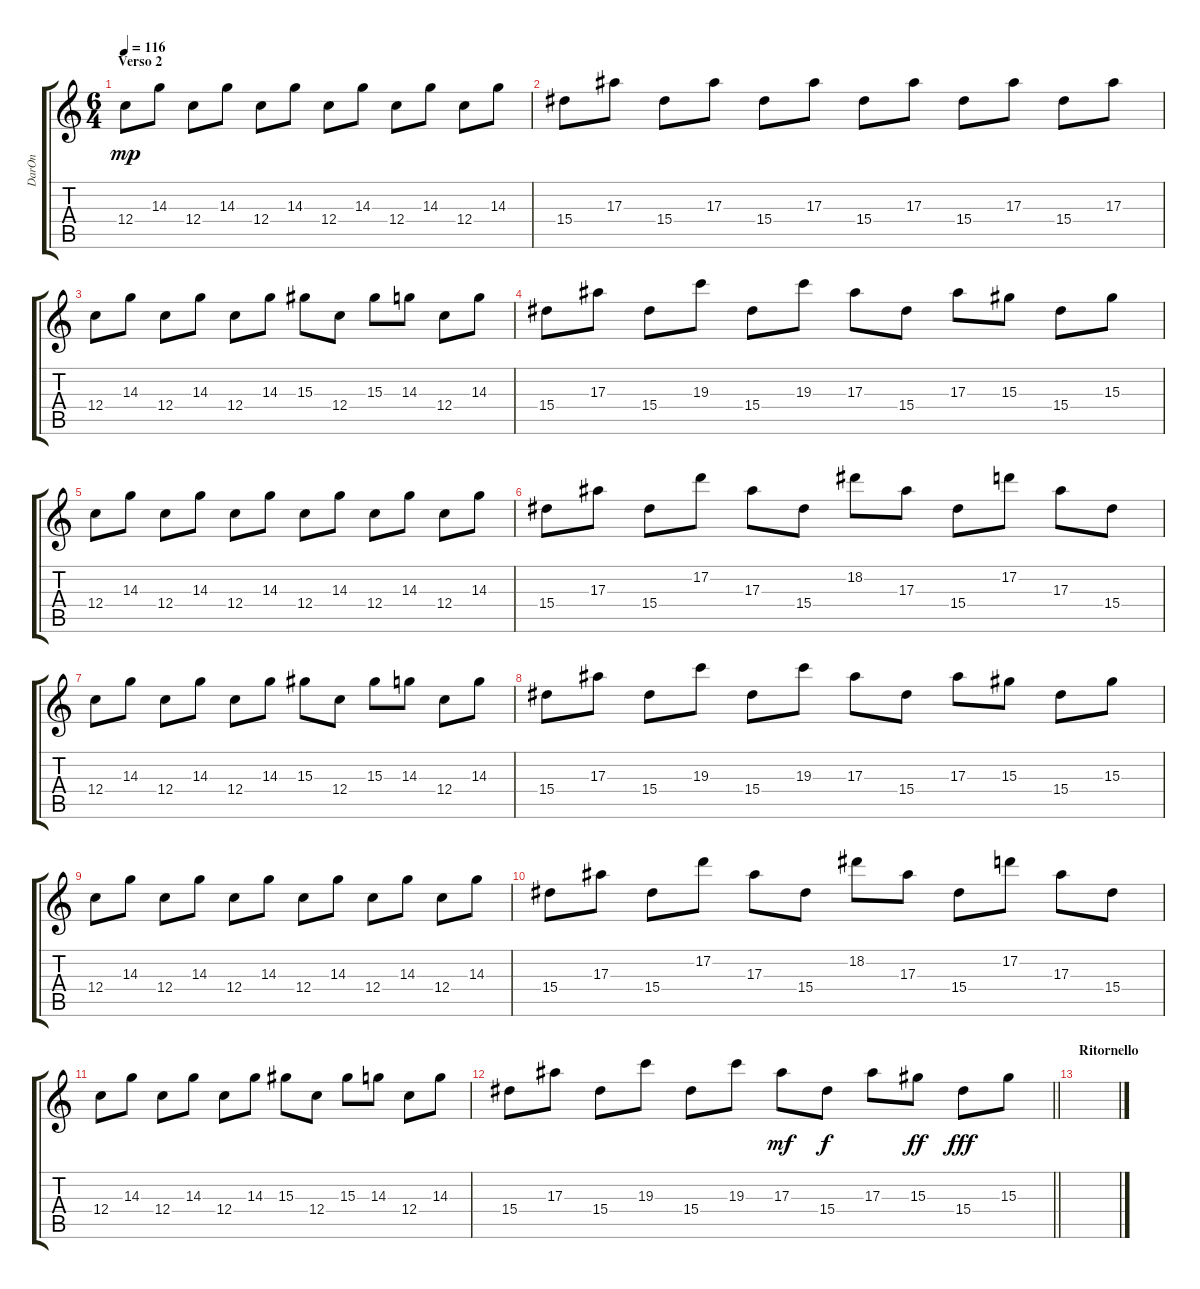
\track ("DarOn" "DarOn") {instrument electricguitarmuted}
\staff {score tabs}
\tuning (D4 A3 F3 C3 G2 C2) {hide}
\ts (6 4)
\section ("" "Verso 2")
\tempo 116
\clef g2
\ks c
12.4.8{dy mp} 14.3.8 12.4.8 14.3.8 12.4.8 14.3.8 12.4.8 14.3.8 12.4.8 14.3.8 12.4.8 14.3.8 |
15.4.8 17.3.8 15.4.8 17.3.8 15.4.8 17.3.8 15.4.8 17.3.8 15.4.8 17.3.8 15.4.8 17.3.8 |
12.4.8 14.3.8 12.4.8 14.3.8 12.4.8 14.3.8 15.3.8 12.4.8 15.3.8 14.3.8 12.4.8 14.3.8 |
15.4.8 17.3.8 15.4.8 19.3.8 15.4.8 19.3.8 17.3.8 15.4.8 17.3.8 15.3.8 15.4.8 15.3.8 |
12.4.8 14.3.8 12.4.8 14.3.8 12.4.8 14.3.8 12.4.8 14.3.8 12.4.8 14.3.8 12.4.8 14.3.8 |
15.4.8 17.3.8 15.4.8 17.2.8 17.3.8 15.4.8 18.2.8 17.3.8 15.4.8 17.2.8 17.3.8 15.4.8 |
12.4.8 14.3.8 12.4.8 14.3.8 12.4.8 14.3.8 15.3.8 12.4.8 15.3.8 14.3.8 12.4.8 14.3.8 |
15.4.8 17.3.8 15.4.8 19.3.8 15.4.8 19.3.8 17.3.8 15.4.8 17.3.8 15.3.8 15.4.8 15.3.8 |
12.4.8 14.3.8 12.4.8 14.3.8 12.4.8 14.3.8 12.4.8 14.3.8 12.4.8 14.3.8 12.4.8 14.3.8 |
15.4.8 17.3.8 15.4.8 17.2.8 17.3.8 15.4.8 18.2.8 17.3.8 15.4.8 17.2.8 17.3.8 15.4.8 |
12.4.8 14.3.8 12.4.8 14.3.8 12.4.8 14.3.8 15.3.8 12.4.8 15.3.8 14.3.8 12.4.8 14.3.8 |
\barLineRight lightlight
15.4.8 17.3.8 15.4.8 19.3.8 15.4.8 19.3.8 17.3.8{dy mf} 15.4.8{dy f} 17.3.8 15.3.8{dy ff} 15.4.8{dy fff} 15.3.8 |
\section ("" "Ritornello")
